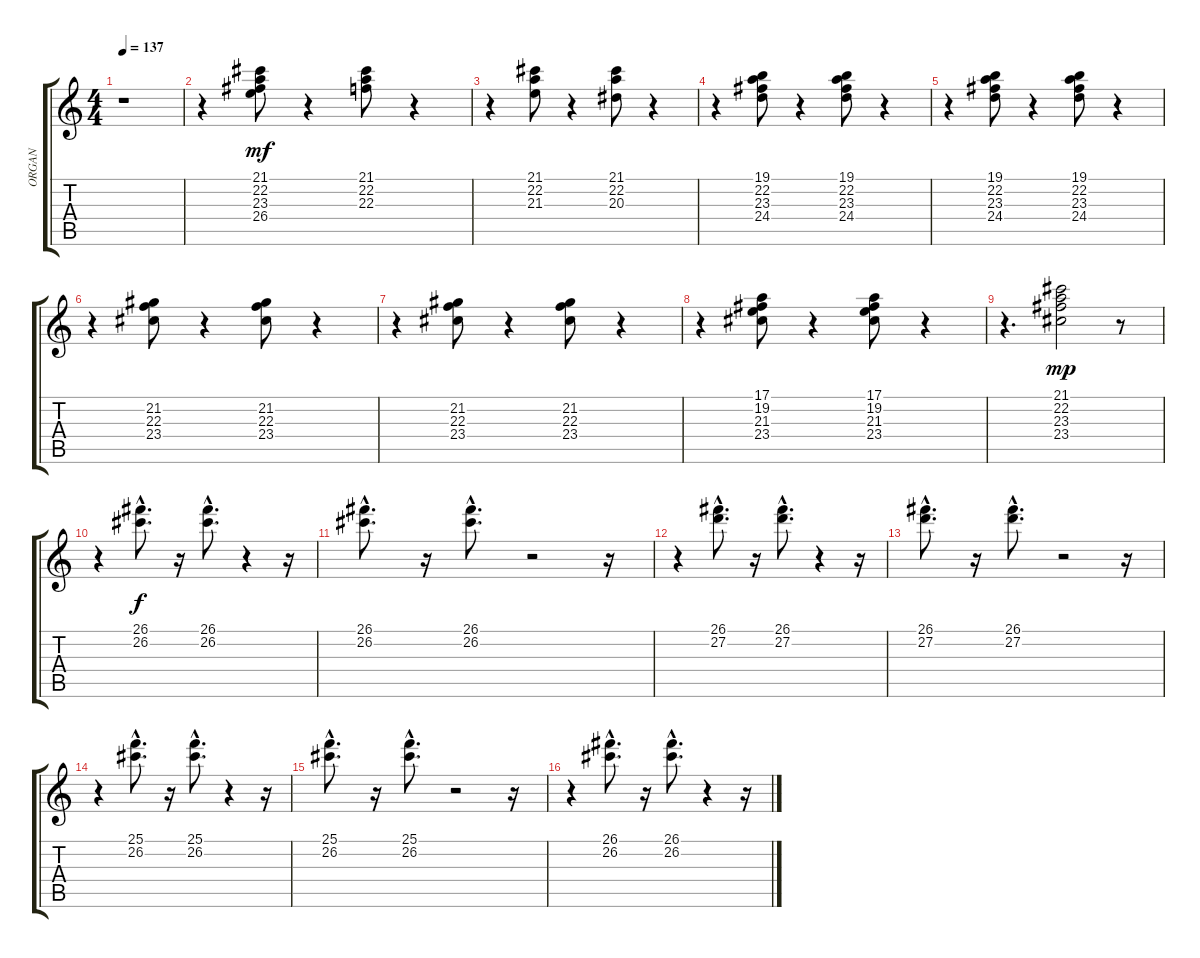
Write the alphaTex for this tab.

\track ("ORGAN" "ORGAN") {instrument rockorgan}
\staff {score tabs}
\tuning (E4 B3 G3 D3 A2 E2) {hide}
\ts (4 4)
\tempo 137
\clef g2
\ks c
r.1{dy mf instrument rockorgan} |
r.4 (21.1 22.2 23.3 26.4).8 r.4 (21.1 22.2 22.3).8 r.4 |
r.4 (21.1 22.2 21.3).8 r.4 (21.1 22.2 20.3).8 r.4 |
r.4 (19.1 22.2 23.3 24.4).8 r.4 (19.1 22.2 23.3 24.4).8 r.4 |
r.4 (19.1 22.2 23.3 24.4).8 r.4 (19.1 22.2 23.3 24.4).8 r.4 |
r.4 (21.2 22.3 23.4).8 r.4 (21.2 22.3 23.4).8 r.4 |
r.4 (21.2 22.3 23.4).8 r.4 (21.2 22.3 23.4).8 r.4 |
r.4 (17.1 19.2 21.3 23.4).8 r.4 (17.1 19.2 21.3 23.4).8 r.4 |
r.4{d} (21.1 22.2 23.3 23.4).2{dy mp} r.8 |
r.4 (26.1{hac} 26.2{hac}).8{d dy f} r.16 (26.1{hac} 26.2{hac}).8{d} r.4 r.16 |
(26.1{hac} 26.2{hac}).8{d} r.16 (26.1{hac} 26.2{hac}).8{d} r.2 r.16 |
r.4 (26.1{hac} 27.2{hac}).8{d} r.16 (26.1{hac} 27.2{hac}).8{d} r.4 r.16 |
(26.1{hac} 27.2{hac}).8{d} r.16 (26.1{hac} 27.2{hac}).8{d} r.2 r.16 |
r.4 (25.1{hac} 26.2{hac}).8{d} r.16 (25.1{hac} 26.2{hac}).8{d} r.4 r.16 |
(25.1{hac} 26.2{hac}).8{d} r.16 (25.1{hac} 26.2{hac}).8{d} r.2 r.16 |
r.4 (26.1{hac} 26.2{hac}).8{d} r.16 (26.1{hac} 26.2{hac}).8{d} r.4 r.16
